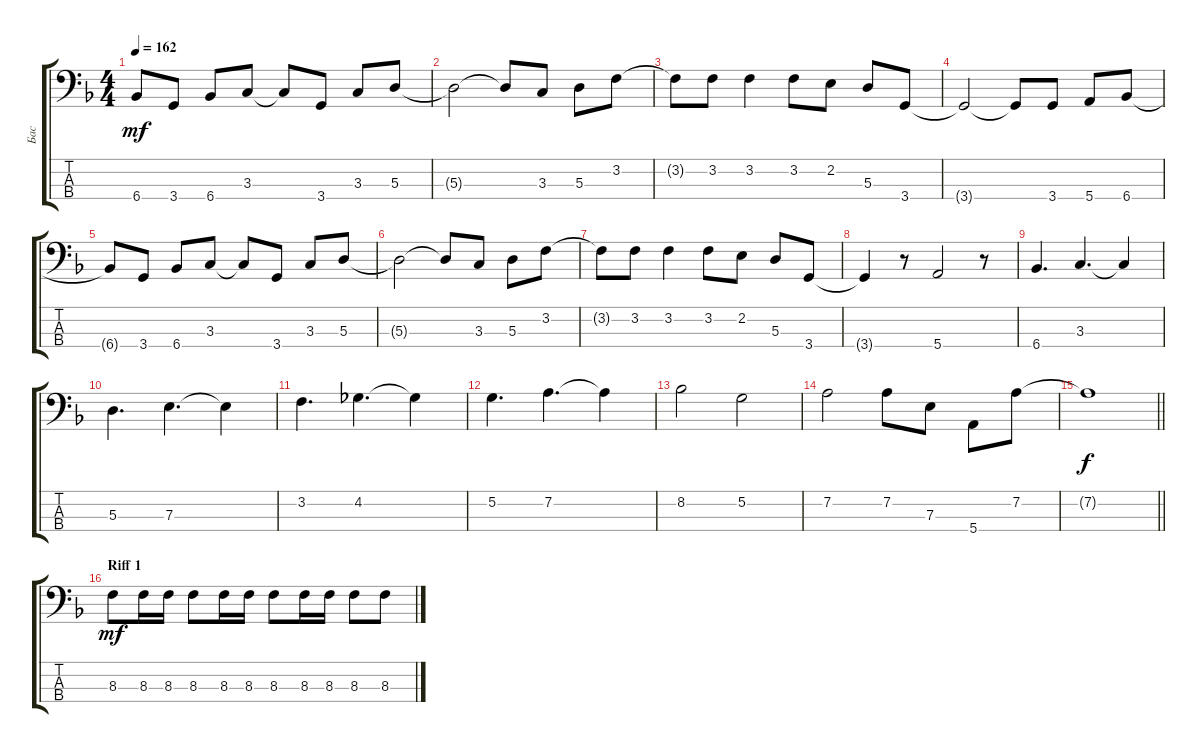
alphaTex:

\track ("Бас" "Бас") {instrument electricbassfinger}
\staff {score tabs}
\tuning (G2 D2 A1 E1) {hide}
\ts (4 4)
\tempo 162
\clef f4
\ks dminor
6.4{t}.8{dy mf} 3.4.8 6.4.8 3.3.8 3.3{t}.8 3.4.8 3.3.8 5.3.8 |
5.3{t}.2 5.3{t}.8 3.3.8 5.3.8 3.2.8 |
3.2{t}.8 3.2.8 3.2.4 3.2.8 2.2.8 5.3.8 3.4.8 |
3.4{t}.2 3.4{t}.8 3.4.8 5.4.8 6.4.8 |
6.4{t}.8 3.4.8 6.4.8 3.3.8 3.3{t}.8 3.4.8 3.3.8 5.3.8 |
5.3{t}.2 5.3{t}.8 3.3.8 5.3.8 3.2.8 |
3.2{t}.8 3.2.8 3.2.4 3.2.8 2.2.8 5.3.8 3.4.8 |
3.4{t}.4 r.8 5.4.2 r.8 |
6.4.4{d} 3.3.4{d} 3.3{t}.4 |
5.3.4{d} 7.3.4{d} 7.3{t}.4 |
3.2.4{d} 4.2.4{d} 4.2{t}.4 |
5.2.4{d} 7.2.4{d} 7.2{t}.4 |
8.2.2 5.2.2 |
7.2.2 7.2.8 7.3.8 5.4.8 7.2.8 |
\barLineRight lightlight
7.2{t}.1{dy f} |
\section ("" "Riff 1")
8.3.8{dy mf} 8.3.16 8.3.16 8.3.8 8.3.16 8.3.16 8.3.8 8.3.16 8.3.16 8.3.8 8.3.8
